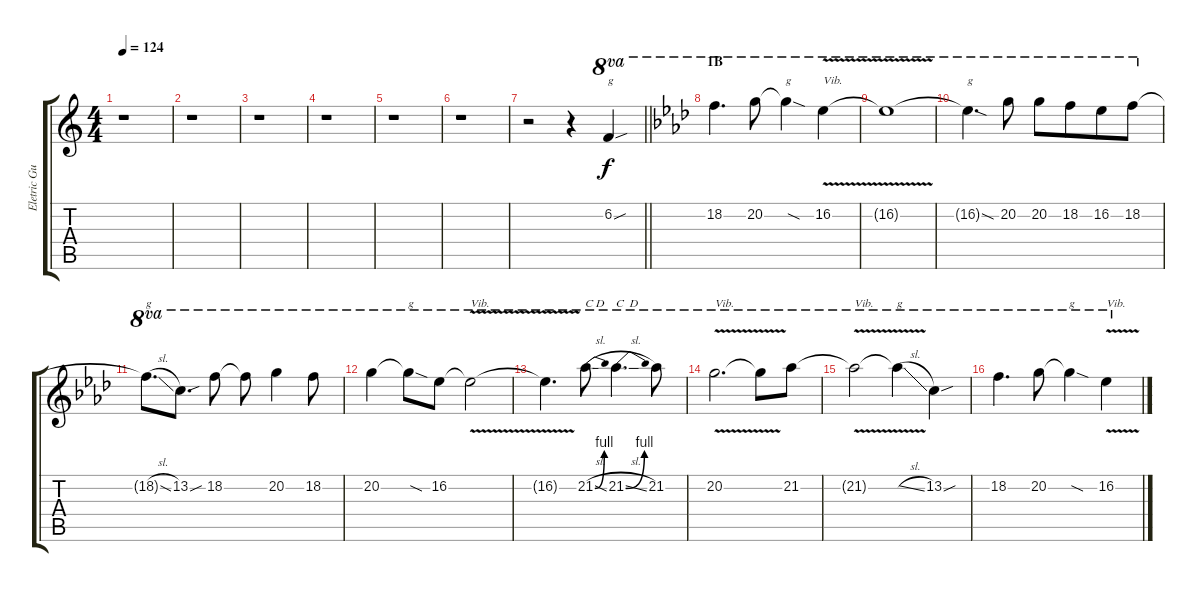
\track ("Eletric Guitar II" "Eletric Gu") {solo instrument overdrivenguitar}
\staff {score tabs}
\tuning (E4 B3 G3 D3 A2 E2) {hide}
\ts (4 4)
\tempo 124
\clef g2
\ks c
r.1{dy f} |
r.1 |
r.1 |
r.1 |
r.1 |
r.1 |
\barLineRight lightlight
r.2 r.4 6.2{sou}.4{ot 8va txt "g"} |
\section ("" "1B")
\ks ab
18.2.4{d ot 8va} 20.2.8{ot 8va} 20.2{sod t}.4{ot 8va txt "g"} 16.2{v}.4{ot 8va txt "Vib."} |
16.2{t}.1{ot 8va} |
16.2{sod t}.4{d ot 8va txt "g"} 20.2.8{ot 8va} 20.2.8{ot 8va} 18.2.8{ot 8va beam merge} 16.2.8{ot 8va} 18.2.8{ot 8va} |
18.2{sl t}.8{d ot 8va txt "g"} 13.2{sou}.8{d ot 8va} 18.2.8{ot 8va} 18.2{t}.8{ot 8va} 20.2.4{ot 8va} 18.2.8{ot 8va} |
20.2.4{ot 8va} 20.2{sod t}.8{ot 8va txt "g"} 16.2.8{ot 8va} 16.2{v t}.2{ot 8va txt "Vib."} |
16.2{t}.4{d ot 8va} 21.2{be (bend 0 0 60 4) sl}.8{ot 8va txt "C D"} 21.2{be (bend 0 0 60 4) sl}.4{d ot 8va txt "C  D"} 21.2.8{ot 8va} |
20.2{v}.2{d ot 8va txt "Vib."} 20.2{t}.8{ot 8va} 21.2.8{ot 8va} |
21.2{v t}.2{ot 8va txt "Vib."} 21.2{sl t}.4{ot 8va txt "g"} 13.2{sou}.4{ot 8va} |
18.2.4{d ot 8va} 20.2.8{ot 8va} 20.2{sod t}.4{ot 8va txt "g"} 16.2{v}.4{ot 8va txt "Vib."}
